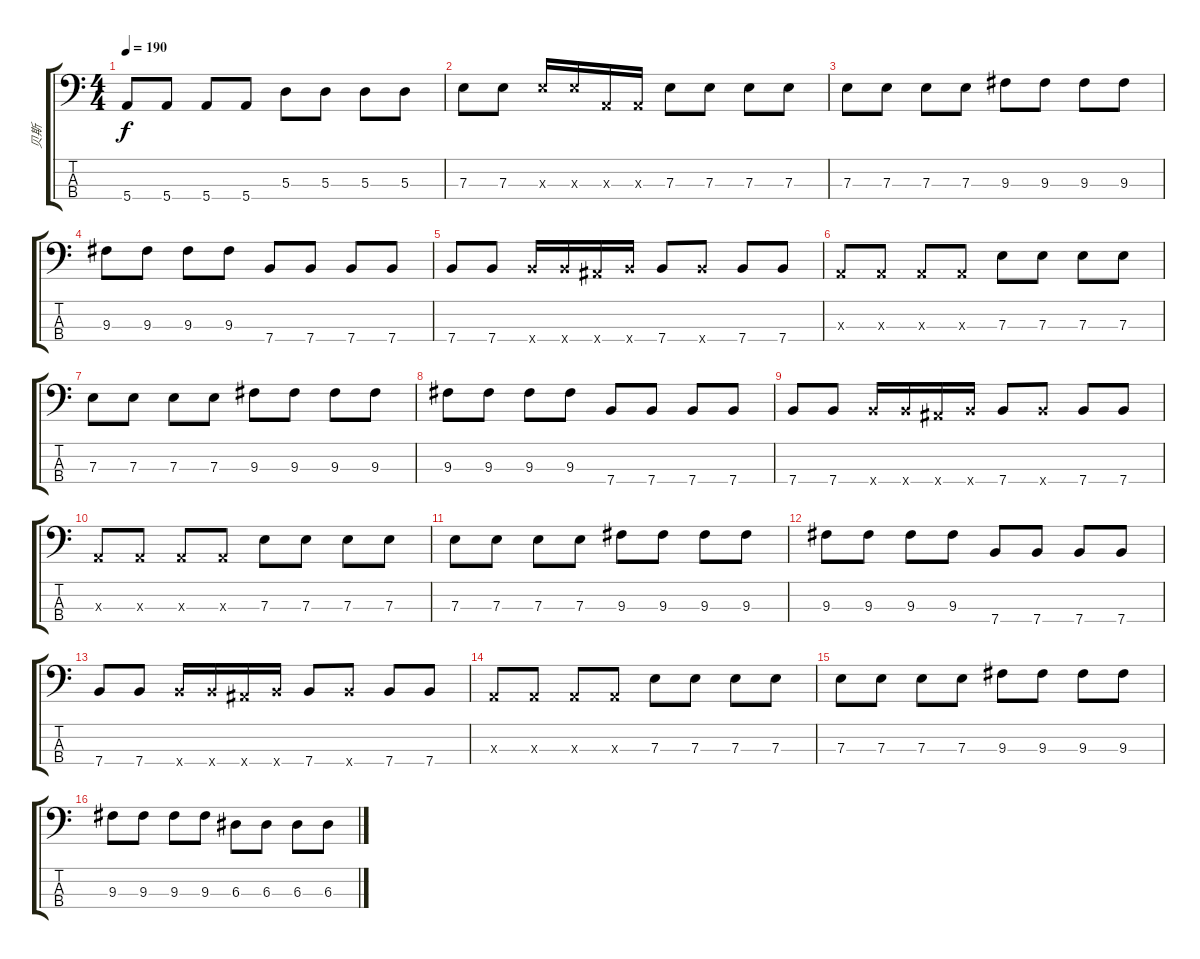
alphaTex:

\track ("贝斯" "贝斯") {instrument electricbassfinger}
\staff {score tabs}
\tuning (G2 D2 A1 E1) {hide}
\ts (4 4)
\tempo 190
\clef f4
\ks c
5.4.8{dy f} 5.4.8 5.4.8 5.4.8 5.3.8 5.3.8 5.3.8 5.3.8 |
7.3.8 7.3.8 7.3{x}.16 7.3{x}.16 0.3{x}.16 0.3{x}.16 7.3.8 7.3.8 7.3.8 7.3.8 |
7.3.8 7.3.8 7.3.8 7.3.8 9.3.8 9.3.8 9.3.8 9.3.8 |
9.3.8 9.3.8 9.3.8 9.3.8 7.4.8 7.4.8 7.4.8 7.4.8 |
7.4.8 7.4.8 7.4{x}.16 7.4{x}.16 6.4{x}.16 7.4{x}.16 7.4.8 7.4{x}.8 7.4.8 7.4.8 |
0.3{x}.8 0.3{x}.8 0.3{x}.8 0.3{x}.8 7.3.8 7.3.8 7.3.8 7.3.8 |
7.3.8 7.3.8 7.3.8 7.3.8 9.3.8 9.3.8 9.3.8 9.3.8 |
9.3.8 9.3.8 9.3.8 9.3.8 7.4.8 7.4.8 7.4.8 7.4.8 |
7.4.8 7.4.8 7.4{x}.16 7.4{x}.16 6.4{x}.16 7.4{x}.16 7.4.8 7.4{x}.8 7.4.8 7.4.8 |
0.3{x}.8 0.3{x}.8 0.3{x}.8 0.3{x}.8 7.3.8 7.3.8 7.3.8 7.3.8 |
7.3.8 7.3.8 7.3.8 7.3.8 9.3.8 9.3.8 9.3.8 9.3.8 |
9.3.8 9.3.8 9.3.8 9.3.8 7.4.8 7.4.8 7.4.8 7.4.8 |
7.4.8 7.4.8 7.4{x}.16 7.4{x}.16 6.4{x}.16 7.4{x}.16 7.4.8 7.4{x}.8 7.4.8 7.4.8 |
0.3{x}.8 0.3{x}.8 0.3{x}.8 0.3{x}.8 7.3.8 7.3.8 7.3.8 7.3.8 |
7.3.8 7.3.8 7.3.8 7.3.8 9.3.8 9.3.8 9.3.8 9.3.8 |
9.3.8 9.3.8 9.3.8 9.3.8 6.3.8 6.3.8 6.3.8 6.3.8
